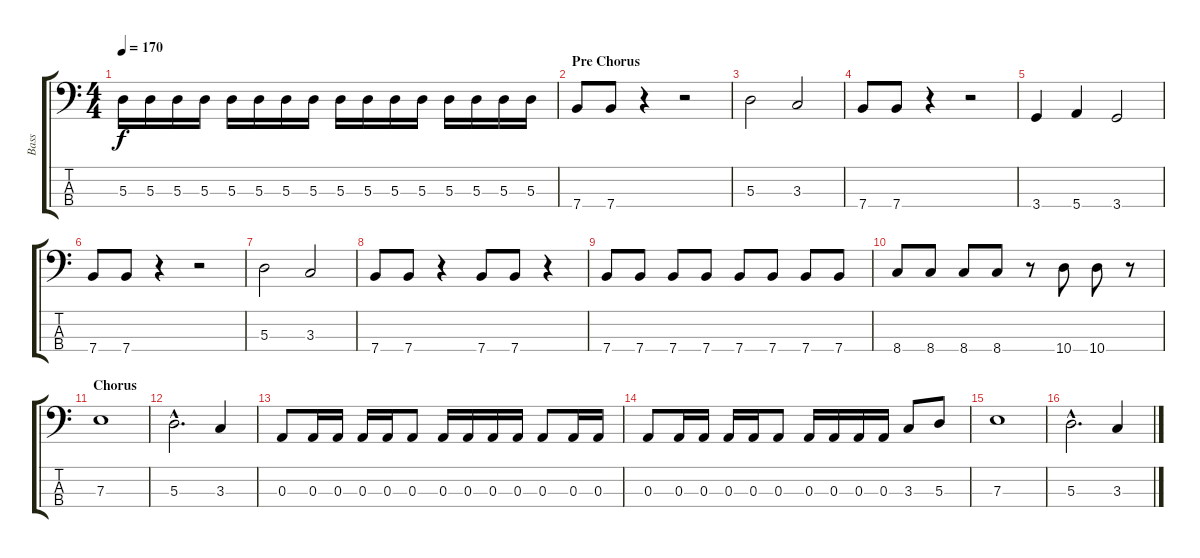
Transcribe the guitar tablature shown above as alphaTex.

\track ("Bass" "Bass") {instrument electricbassfinger}
\staff {score tabs}
\tuning (G2 D2 A1 E1) {hide}
\ts (4 4)
\tempo 170
\clef f4
\ks c
5.3.16{dy f} 5.3.16 5.3.16 5.3.16 5.3.16 5.3.16 5.3.16 5.3.16 5.3.16 5.3.16 5.3.16 5.3.16 5.3.16 5.3.16 5.3.16 5.3.16 |
\section ("" "Pre Chorus")
7.4.8 7.4.8 r.4 r.2 |
5.3.2 3.3.2 |
7.4.8 7.4.8 r.4 r.2 |
3.4.4 5.4.4 3.4.2 |
7.4.8 7.4.8 r.4 r.2 |
5.3.2 3.3.2 |
7.4.8 7.4.8 r.4 7.4.8 7.4.8 r.4 |
7.4.8 7.4.8 7.4.8 7.4.8 7.4.8 7.4.8 7.4.8 7.4.8 |
8.4.8 8.4.8 8.4.8 8.4.8 r.8 10.4.8 10.4.8 r.8 |
\section ("" "Chorus")
7.3.1 |
5.3{hac}.2{d} 3.3.4 |
0.3.8 0.3.16 0.3.16 0.3.16 0.3.16 0.3.8 0.3.16 0.3.16 0.3.16 0.3.16 0.3.8 0.3.16 0.3.16 |
0.3.8 0.3.16 0.3.16 0.3.16 0.3.16 0.3.8 0.3.16 0.3.16 0.3.16 0.3.16 3.3.8 5.3.8 |
7.3.1 |
5.3{hac}.2{d} 3.3.4
